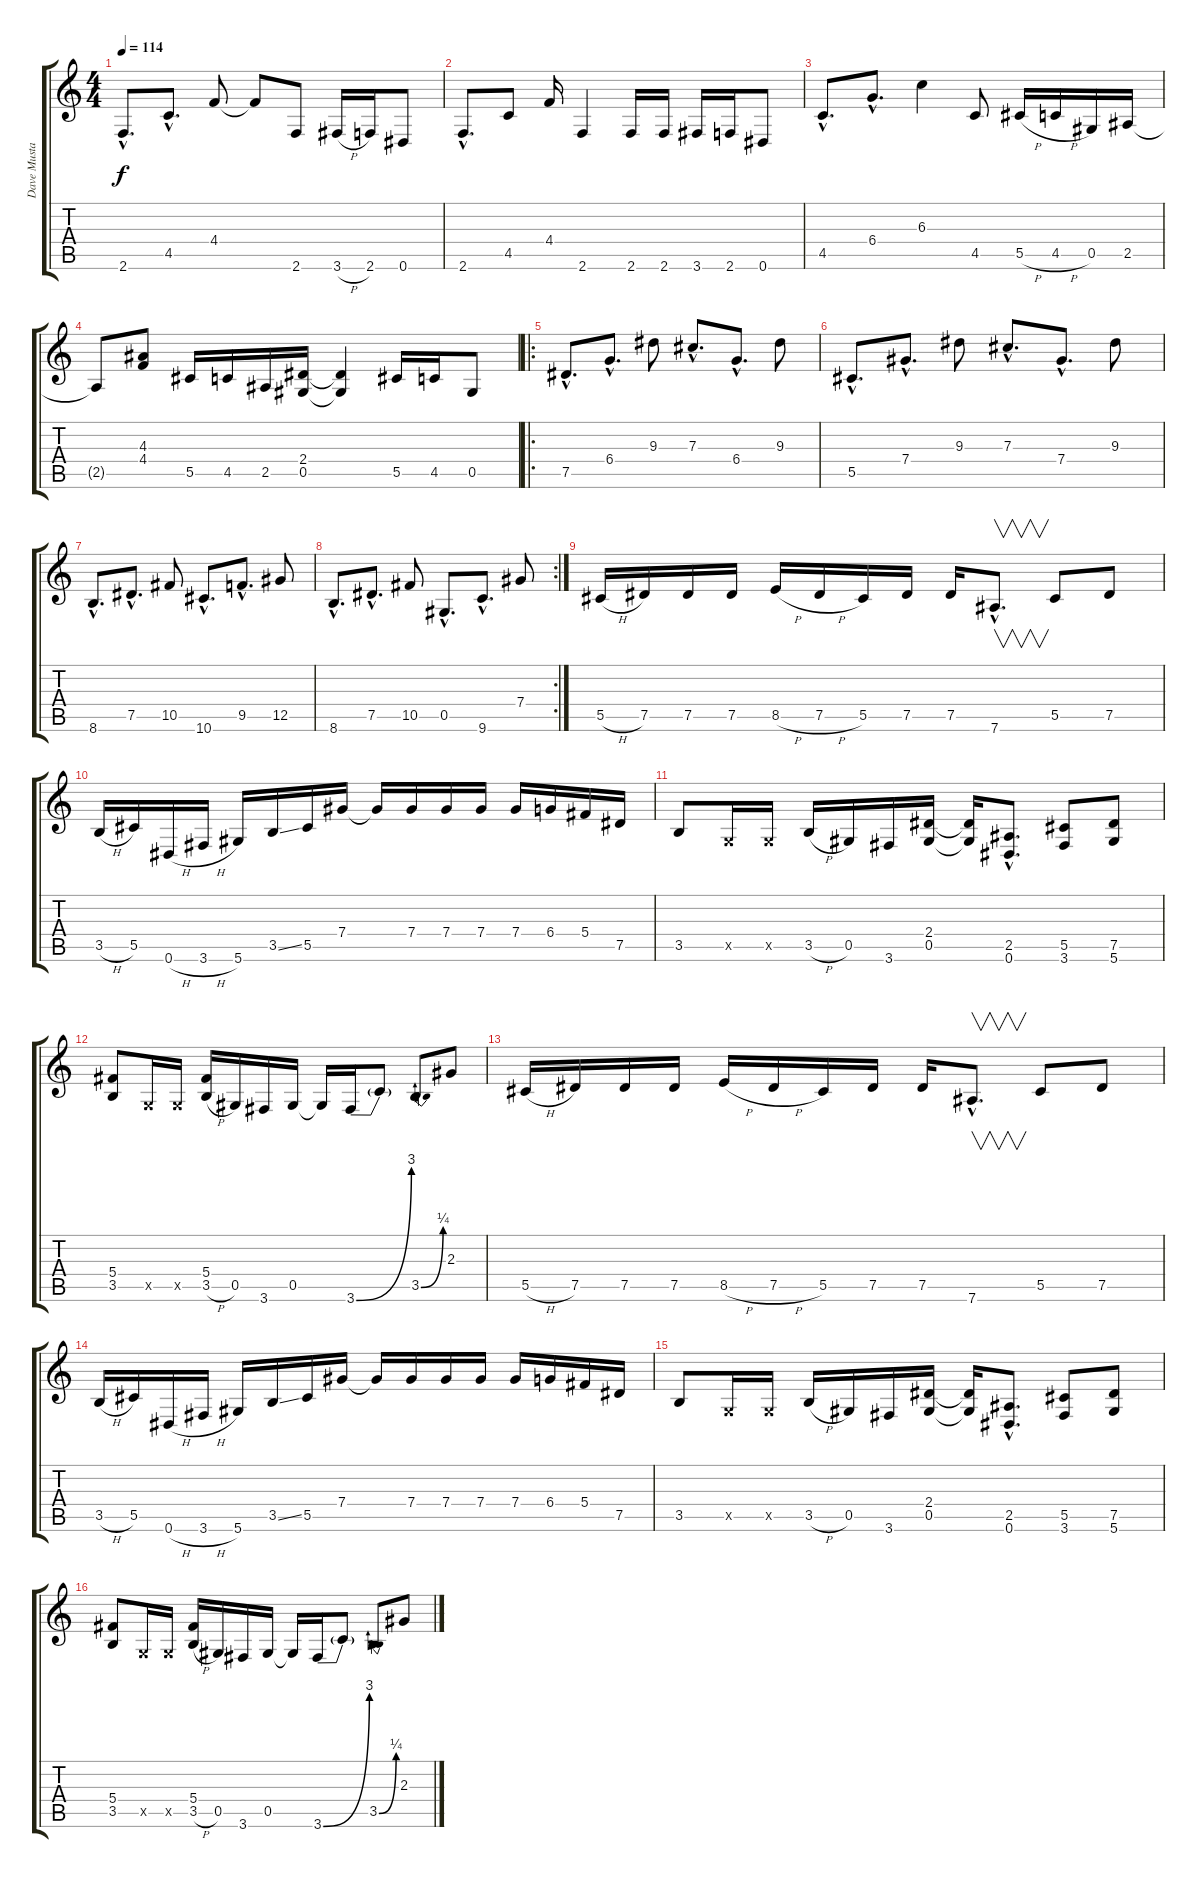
\track ("Dave Mustaine" "Dave Musta") {instrument distortionguitar}
\staff {score tabs}
\tuning (Eb4 Bb3 Gb3 Db3 Ab2 Eb2) {hide}
\ts (4 4)
\tempo 114
\clef g2
\ks c
2.6{hac}.8{d dy f} 4.5{hac}.8{d} 4.4.8 4.4{t}.8 2.6.8 3.6{h}.16 2.6.16 0.6.8 |
2.6{hac}.8{d} 4.5.8 4.4.16 2.6.4 2.6.16 2.6.16 3.6.16 2.6.16 0.6.8 |
4.5{hac}.8{d} 6.4{hac}.8{d} 6.3.4 4.5.8 5.5{h}.16 4.5{h}.16 0.5.16 2.5.16 |
2.5{t}.8 (4.3 4.4).8 5.5.16 4.5.16 2.5.16 (2.4 0.5).16 (2.4{t} 0.5{t}).4 5.5.16 4.5.16 0.5.8 |
\ro
7.5{hac}.8{d} 6.4{hac}.8{d} 9.3.8 7.3{hac}.8{d} 6.4{hac}.8{d} 9.3.8 |
5.5{hac}.8{d} 7.4{hac}.8{d} 9.3.8 7.3{hac}.8{d} 7.4{hac}.8{d} 9.3.8 |
8.6{hac}.8{d} 7.5{hac}.8{d} 10.5.8 10.6{hac}.8{d} 9.5{hac}.8{d} 12.5.8 |
\rc 2
8.6{hac}.8{d} 7.5{hac}.8{d} 10.5.8 0.5{hac}.8{d} 9.6{hac}.8{d} 7.4.8 |
5.5{h}.16 7.5.16 7.5.16 7.5.16 8.5{h}.16 7.5{h}.16 5.5.16 7.5.16 7.5.16 7.6{hac}.8{v d} 5.5.8 7.5.8 |
3.5{h}.16 5.5.16 0.6{h}.16 3.6{h}.16 5.6.16 3.5{ss}.16 5.5.16 7.4.16 7.4{t}.16 7.4.16 7.4.16 7.4.16 7.4.16 6.4.16 5.4.16 7.5.16 |
3.5.8 -1.5{x}.16 -1.5{x}.16 3.5{h}.16 0.5.16 3.6.16 (2.4 0.5).16 (2.4{t} 0.5{t}).16 (2.5{hac} 0.6{hac}).8{d} (5.5 3.6).8 (7.5 5.6).8 |
(5.4 3.5).8 -1.5{x}.16 -1.5{x}.16 (5.4 3.5{h}).16 0.5.16 3.6.16 0.5.16 0.5{t}.16 3.6{be (bend 0 0 60 12)}.16 3.6{t}.8 3.5{be (bend 0 0 60 1)}.8 2.3.8 |
5.5{h}.16 7.5.16 7.5.16 7.5.16 8.5{h}.16 7.5{h}.16 5.5.16 7.5.16 7.5.16 7.6{hac}.8{v d} 5.5.8 7.5.8 |
3.5{h}.16 5.5.16 0.6{h}.16 3.6{h}.16 5.6.16 3.5{ss}.16 5.5.16 7.4.16 7.4{t}.16 7.4.16 7.4.16 7.4.16 7.4.16 6.4.16 5.4.16 7.5.16 |
3.5.8 -1.5{x}.16 -1.5{x}.16 3.5{h}.16 0.5.16 3.6.16 (2.4 0.5).16 (2.4{t} 0.5{t}).16 (2.5{hac} 0.6{hac}).8{d} (5.5 3.6).8 (7.5 5.6).8 |
(5.4 3.5).8 -1.5{x}.16 -1.5{x}.16 (5.4 3.5{h}).16 0.5.16 3.6.16 0.5.16 0.5{t}.16 3.6{be (bend 0 0 60 12)}.16 3.6{t}.8 3.5{be (bend 0 0 60 1)}.8 2.3.8
